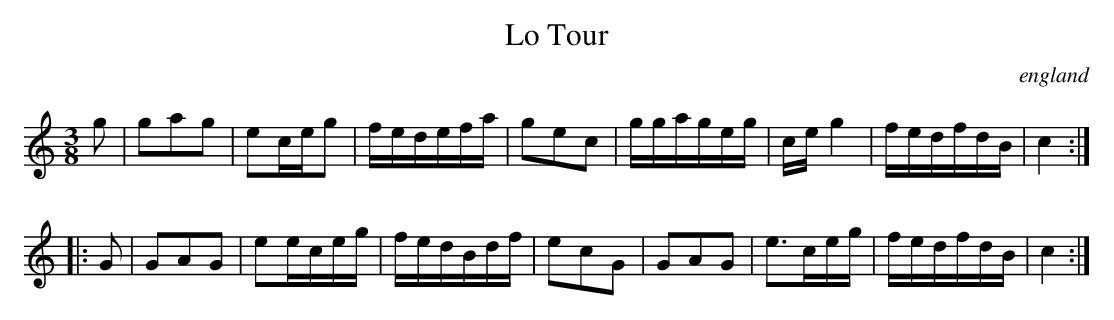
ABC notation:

X:1
T: Lo Tour
O:england
M:3/8
L:1/16
K:C
g2|g2a2g2|e2ceg2|fedefa|g2e2c2|\
ggageg|ceg4|fedfdB|c4:|
|:G2|G2A2G2|e2eceg|fedBdf|e2c2G2|\
G2A2G2|e3ceg|fedfdB|c4:|
